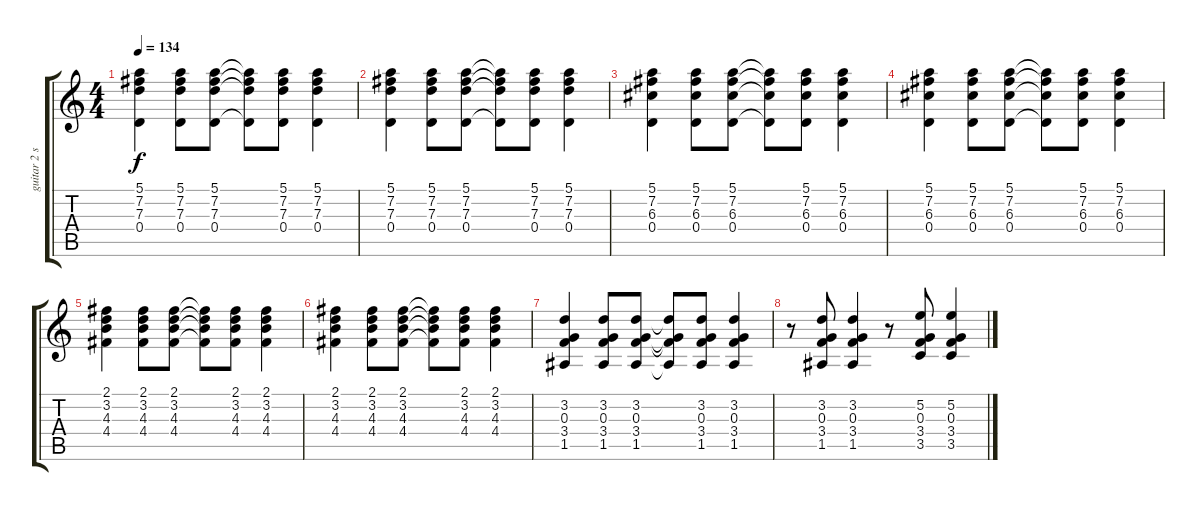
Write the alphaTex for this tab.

\track ("guitar 2 std tuning" "guitar 2 s") {instrument overdrivenguitar}
\staff {score tabs}
\tuning (E4 B3 G3 D3 A2 E2) {hide}
\ts (4 4)
\tempo 134
\clef g2
\ks c
(5.1 7.2 7.3 0.4).4{dy f} (5.1 7.2 7.3 0.4).8 (5.1 7.2 7.3 0.4).8 (5.1{t} 7.2{t} 7.3{t} 0.4{t}).8 (5.1 7.2 7.3 0.4).8 (5.1 7.2 7.3 0.4).4 |
(5.1 7.2 7.3 0.4).4 (5.1 7.2 7.3 0.4).8 (5.1 7.2 7.3 0.4).8 (5.1{t} 7.2{t} 7.3{t} 0.4{t}).8 (5.1 7.2 7.3 0.4).8 (5.1 7.2 7.3 0.4).4 |
(5.1 7.2 6.3 0.4).4 (5.1 7.2 6.3 0.4).8 (5.1 7.2 6.3 0.4).8 (5.1{t} 7.2{t} 6.3{t} 0.4{t}).8 (5.1 7.2 6.3 0.4).8 (5.1 7.2 6.3 0.4).4 |
(5.1 7.2 6.3 0.4).4 (5.1 7.2 6.3 0.4).8 (5.1 7.2 6.3 0.4).8 (5.1{t} 7.2{t} 6.3{t} 0.4{t}).8 (5.1 7.2 6.3 0.4).8 (5.1 7.2 6.3 0.4).4 |
(2.1 3.2 4.3 4.4).4 (2.1 3.2 4.3 4.4).8 (2.1 3.2 4.3 4.4).8 (2.1{t} 3.2{t} 4.3{t} 4.4{t}).8 (2.1 3.2 4.3 4.4).8 (2.1 3.2 4.3 4.4).4 |
(2.1 3.2 4.3 4.4).4 (2.1 3.2 4.3 4.4).8 (2.1 3.2 4.3 4.4).8 (2.1{t} 3.2{t} 4.3{t} 4.4{t}).8 (2.1 3.2 4.3 4.4).8 (2.1 3.2 4.3 4.4).4 |
(3.2 0.3 3.4 1.5).4 (3.2 0.3 3.4 1.5).8 (3.2 0.3 3.4 1.5).8 (3.2{t} 0.3{t} 3.4{t} 1.5{t}).8 (3.2 0.3 3.4 1.5).8 (3.2 0.3 3.4 1.5).4 |
r.8 (3.2 0.3 3.4 1.5).8 (3.2 0.3 3.4 1.5).4 r.8 (5.2 0.3 3.4 3.5).8 (5.2 0.3 3.4 3.5).4
